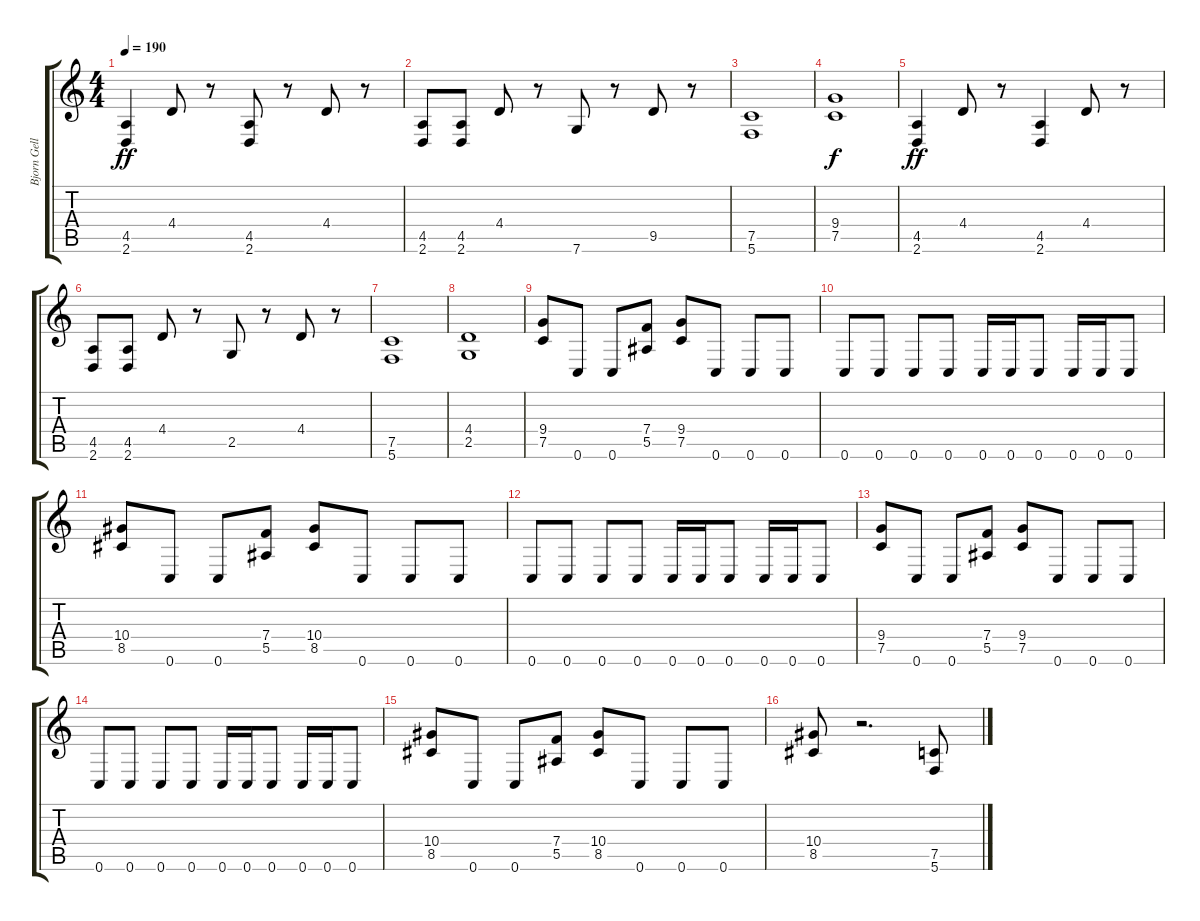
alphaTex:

\track ("Bjorn Gellotte" "Bjorn Gell") {instrument distortionguitar}
\staff {score tabs}
\tuning (C4 G3 Eb3 Bb2 F2 C2) {hide}
\ts (4 4)
\tempo 190
\clef g2
\ks c
(4.5 2.6).4{dy ff} 4.4.8 r.8 (4.5 2.6).8 r.8 4.4.8 r.8 |
(4.5 2.6).8 (4.5 2.6).8 4.4.8 r.8 7.6.8 r.8 9.5.8 r.8 |
(7.5 5.6).1 |
(9.4 7.5).1{dy f} |
(4.5 2.6).4{dy ff} 4.4.8 r.8 (4.5 2.6).4 4.4.8 r.8 |
(4.5 2.6).8 (4.5 2.6).8 4.4.8 r.8 2.5.8 r.8 4.4.8 r.8 |
(7.5 5.6).1 |
(4.4 2.5).1 |
(9.4 7.5).8 0.6.8 0.6.8 (7.4 5.5).8 (9.4 7.5).8 0.6.8 0.6.8 0.6.8 |
0.6.8 0.6.8 0.6.8 0.6.8 0.6.16 0.6.16 0.6.8 0.6.16 0.6.16 0.6.8 |
(10.4 8.5).8 0.6.8 0.6.8 (7.4 5.5).8 (10.4 8.5).8 0.6.8 0.6.8 0.6.8 |
0.6.8 0.6.8 0.6.8 0.6.8 0.6.16 0.6.16 0.6.8 0.6.16 0.6.16 0.6.8 |
(9.4 7.5).8 0.6.8 0.6.8 (7.4 5.5).8 (9.4 7.5).8 0.6.8 0.6.8 0.6.8 |
0.6.8 0.6.8 0.6.8 0.6.8 0.6.16 0.6.16 0.6.8 0.6.16 0.6.16 0.6.8 |
(10.4 8.5).8 0.6.8 0.6.8 (7.4 5.5).8 (10.4 8.5).8 0.6.8 0.6.8 0.6.8 |
(10.4 8.5).8 r.2{d} (7.5 5.6).8
